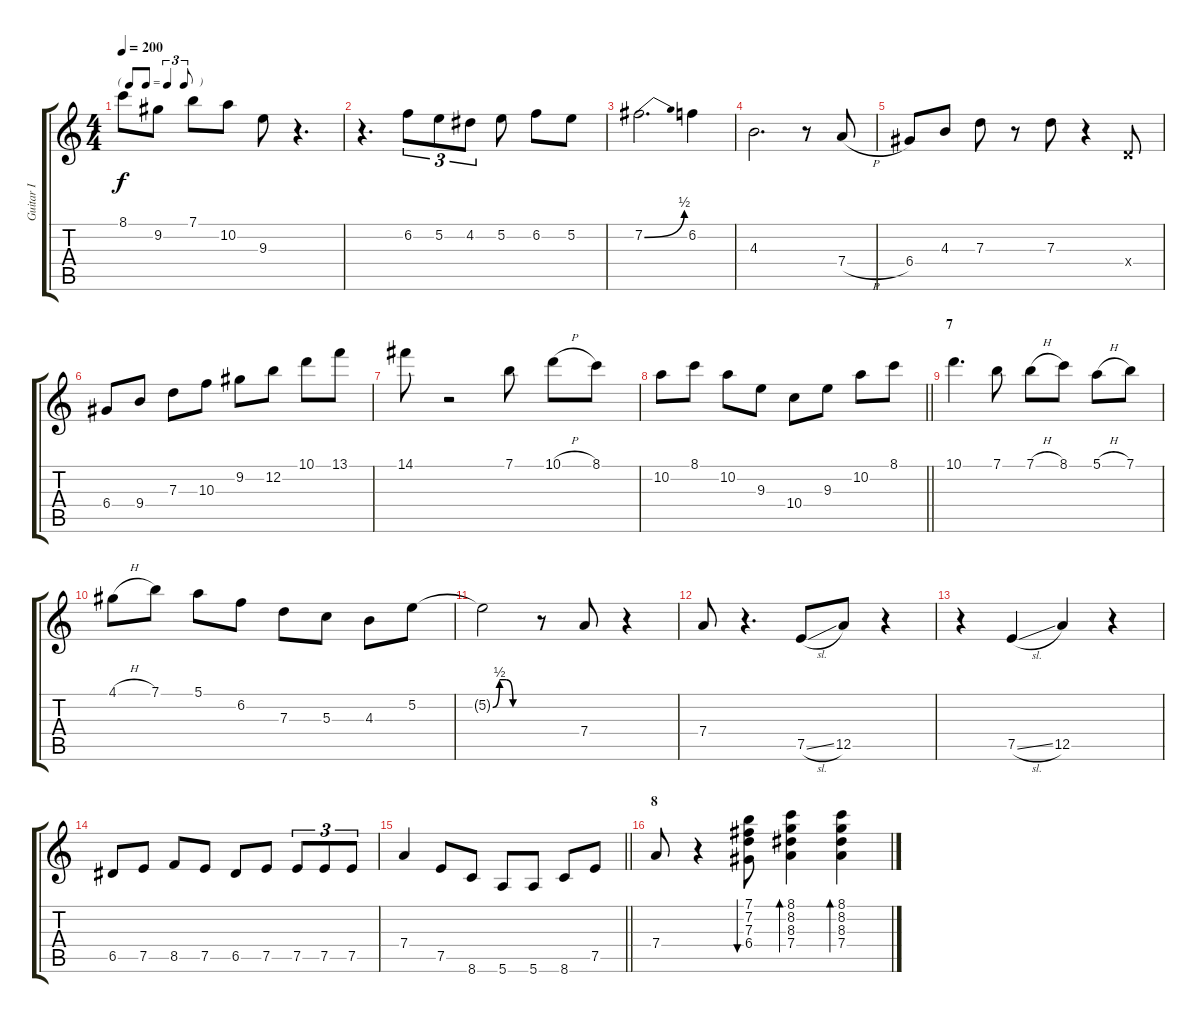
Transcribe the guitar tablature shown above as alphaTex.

\track ("Guitar I" "Guitar I") {instrument electricguitarjazz}
\staff {score tabs}
\tuning (E4 B3 G3 D3 A2 E2) {hide}
\ts (4 4)
\tf triplet8th
\tempo 200
\clef g2
\ks c
8.1.8{dy f} 9.2.8 7.1.8 10.2.8 9.3.8 r.4{d} |
r.4{d} 6.2.8{tu (3 2)} 5.2.8{tu (3 2)} 4.2.8{tu (3 2)} 5.2.8 6.2.8 5.2.8 |
7.2{be (bend 0 0 60 2)}.2{d} 6.2.4 |
4.3.2{d} r.8 7.4{h}.8 |
6.4.8 4.3.8 7.3.8 r.8 7.3.8 r.4 0.4{x}.8 |
6.4.8 9.4.8 7.3.8 10.3.8 9.2.8 12.2.8 10.1.8 13.1.8 |
14.1.8 r.2 7.1.8 10.1{h}.8 8.1.8 |
\barLineRight lightlight
10.2.8 8.1.8 10.2.8 9.3.8 10.4.8 9.3.8 10.2.8 8.1.8 |
\section ("" "7")
10.1.4{d} 7.1.8 7.1{h}.8 8.1.8 5.1{h}.8 7.1.8 |
4.1{h}.8 7.1.8 5.1.8 6.2.8 7.3.8 5.3.8 4.3.8 5.2.8 |
5.2{be (custom 0 0 10 2 20 2 30 0 60 0) t}.2 r.8 7.4.8 r.4 |
7.4.8 r.4{d} 7.5{sl}.8 12.5.8 r.4 |
r.4 7.5{sl}.4 12.5.4 r.4 |
6.5.8 7.5.8 8.5.8 7.5.8 6.5.8 7.5.8 7.5.8{tu (3 2)} 7.5.8{tu (3 2)} 7.5.8{tu (3 2)} |
\barLineRight lightlight
7.4.4 7.5.8 8.6.8 5.6.8 5.6.8 8.6.8 7.5.8 |
\section ("" "8")
7.4.8 r.4 (7.1 7.2 7.3 6.4).8{bu 60} (8.1 8.2 8.3 7.4).4{bd 60} (8.1 8.2 8.3 7.4).4{bd 60}
